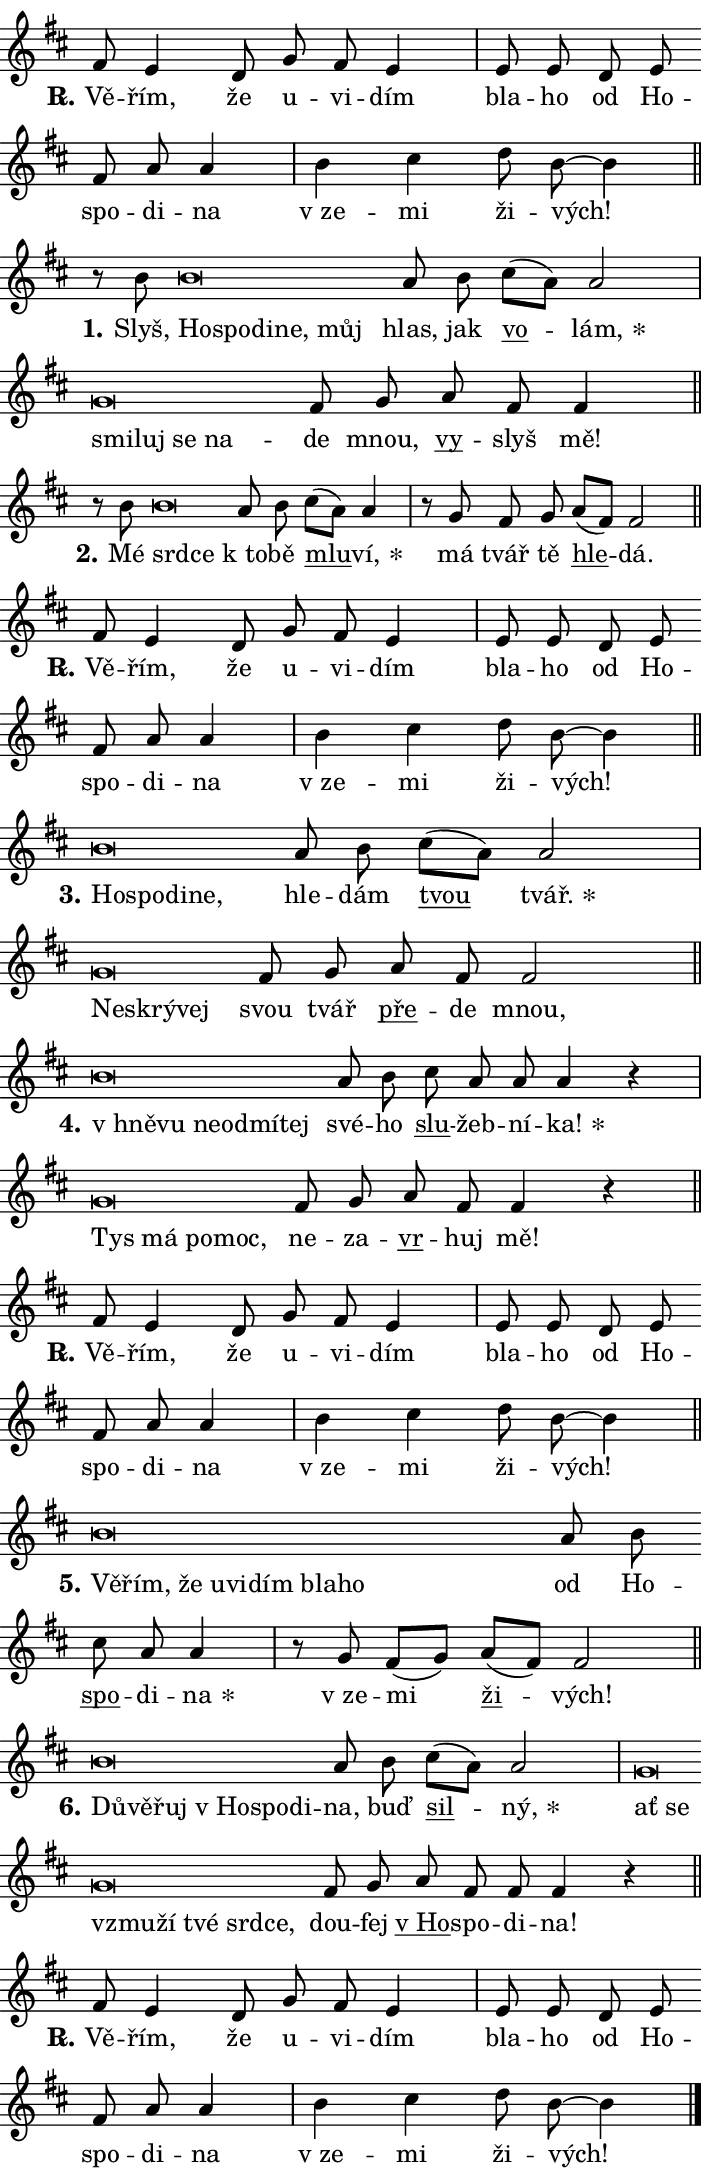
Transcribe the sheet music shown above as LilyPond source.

\version "2.24.0"
\header { tagline = "" }
\paper {
  indent = 0\cm
  top-margin = 0\cm
  right-margin = 0.13\cm % to fit lyric hyphens
  bottom-margin = 0\cm
  left-margin = 0\cm
  paper-width = 12\cm
  page-breaking = #ly:one-page-breaking
  system-system-spacing.basic-distance = #11
  score-system-spacing.basic-distance = #11
  ragged-last = ##f
}


%% Author: Thomas Morley
%% https://lists.gnu.org/archive/html/lilypond-user/2020-05/msg00002.html
#(define (line-position grob)
"Returns position of @var[grob} in current system:
   @code{'start}, if at first time-step
   @code{'end}, if at last time-step
   @code{'middle} otherwise
"
  (let* ((col (ly:item-get-column grob))
         (ln (ly:grob-object col 'left-neighbor))
         (rn (ly:grob-object col 'right-neighbor))
         (col-to-check-left (if (ly:grob? ln) ln col))
         (col-to-check-right (if (ly:grob? rn) rn col))
         (break-dir-left
           (and
             (ly:grob-property col-to-check-left 'non-musical #f)
             (ly:item-break-dir col-to-check-left)))
         (break-dir-right
           (and
             (ly:grob-property col-to-check-right 'non-musical #f)
             (ly:item-break-dir col-to-check-right))))
        (cond ((eqv? 1 break-dir-left) 'start)
              ((eqv? -1 break-dir-right) 'end)
              (else 'middle))))

#(define (tranparent-at-line-position vctor)
  (lambda (grob)
  "Relying on @code{line-position} select the relevant enry from @var{vctor}.
Used to determine transparency,"
    (case (line-position grob)
      ((end) (not (vector-ref vctor 0)))
      ((middle) (not (vector-ref vctor 1)))
      ((start) (not (vector-ref vctor 2))))))

noteHeadBreakVisibility =
#(define-music-function (break-visibility)(vector?)
"Makes @code{NoteHead}s transparent relying on @var{break-visibility}"
#{
  \override NoteHead.transparent =
    #(tranparent-at-line-position break-visibility)
#})

#(define delete-ledgers-for-transparent-note-heads
  (lambda (grob)
    "Reads whether a @code{NoteHead} is transparent.
If so this @code{NoteHead} is removed from @code{'note-heads} from
@var{grob}, which is supposed to be @code{LedgerLineSpanner}.
As a result ledgers are not printed for this @code{NoteHead}"
    (let* ((nhds-array (ly:grob-object grob 'note-heads))
           (nhds-list
             (if (ly:grob-array? nhds-array)
                 (ly:grob-array->list nhds-array)
                 '()))
           ;; Relies on the transparent-property being done before
           ;; Staff.LedgerLineSpanner.after-line-breaking is executed.
           ;; This is fragile ...
           (to-keep
             (remove
               (lambda (nhd)
                 (ly:grob-property nhd 'transparent #f))
               nhds-list)))
      ;; TODO find a better method to iterate over grob-arrays, similiar
      ;; to filter/remove etc for lists
      ;; For now rebuilt from scratch
      (set! (ly:grob-object grob 'note-heads)  '())
      (for-each
        (lambda (nhd)
          (ly:pointer-group-interface::add-grob grob 'note-heads nhd))
        to-keep))))

squashNotes = {
  \override NoteHead.X-extent = #'(-0.2 . 0.2)
  \override NoteHead.Y-extent = #'(-0.75 . 0)
  \override NoteHead.stencil =
    #(lambda (grob)
       (let ((pos (ly:grob-property grob 'staff-position)))
         (begin
           (if (< pos -7) (display "ERROR: Lower brevis then expected\n") (display ""))
           (if (<= pos -6) ly:text-interface::print ly:note-head::print))))
}
unSquashNotes = {
  \revert NoteHead.X-extent
  \revert NoteHead.Y-extent
  \revert NoteHead.stencil
}

hideNotes = \noteHeadBreakVisibility #begin-of-line-visible
unHideNotes = \noteHeadBreakVisibility #all-visible

% work-around for resetting accidentals
% https://lilypond.org/doc/v2.23/Documentation/notation/displaying-rhythms#unmetered-music
cadenzaMeasure = {
  \cadenzaOff
  \partial 1024 s1024
  \cadenzaOn
}

#(define-markup-command (accent layout props text) (markup?)
  "Underline accented syllable"
  (interpret-markup layout props
    #{\markup \override #'(offset . 4.3) \underline { #text }#}))

responsum = \markup \concat {
  "R" \hspace #-1.05 \path #0.1 #'((moveto 0 0.07) (lineto 0.9 0.8)) \hspace #0.05 "."
}

spaceSize = #0.6828661417322834 % exact space size for TeX Gyre Schola

\layout {
  \context {
    \Staff
    \remove "Time_signature_engraver"
    \override LedgerLineSpanner.after-line-breaking = #delete-ledgers-for-transparent-note-heads
  }
  \context {
    \Lyrics {
      \override LyricSpace.minimum-distance = \spaceSize
      \override LyricText.font-name = #"TeX Gyre Schola"
      \override LyricText.font-size = 1
      \override StanzaNumber.font-name = #"TeX Gyre Schola Bold"
      \override StanzaNumber.font-size = 1
    }
  }
  \context {
    \Score 
    \override NoteHead.text =
      #(lambda (grob) 
        (let ((pos (ly:grob-property grob 'staff-position)))
          #{\markup {
            \combine
              \halign #-0.55 \raise #(if (= pos -6) 0 0.5) \override #'(thickness . 2) \draw-line #'(3.2 . 0)
              \musicglyph "noteheads.sM1"
          }#}))
  }
}

% magnetic-lyrics.ily
%
%   written by
%     Jean Abou Samra <jean@abou-samra.fr>
%     Werner Lemberg <wl@gnu.org>
%
%   adapted by
%     Jiri Hon <jiri.hon@gmail.com>
%
% Version 2022-Apr-15

% https://www.mail-archive.com/lilypond-user@gnu.org/msg149350.html

#(define (Left_hyphen_pointer_engraver context)
   "Collect syllable-hyphen-syllable occurrences in lyrics and store
them in properties.  This engraver only looks to the left.  For
example, if the lyrics input is @code{foo -- bar}, it does the
following.

@itemize @bullet
@item
Set the @code{text} property of the @code{LyricHyphen} grob between
@q{foo} and @q{bar} to @code{foo}.

@item
Set the @code{left-hyphen} property of the @code{LyricText} grob with
text @q{foo} to the @code{LyricHyphen} grob between @q{foo} and
@q{bar}.
@end itemize

Use this auxiliary engraver in combination with the
@code{lyric-@/text::@/apply-@/magnetic-@/offset!} hook."
   (let ((hyphen #f)
         (text #f))
     (make-engraver
      (acknowledgers
       ((lyric-syllable-interface engraver grob source-engraver)
        (set! text grob)))
      (end-acknowledgers
       ((lyric-hyphen-interface engraver grob source-engraver)
        ;(when (not (grob::has-interface grob 'lyric-space-interface))
          (set! hyphen grob)));)
      ((stop-translation-timestep engraver)
       (when (and text hyphen)
         (ly:grob-set-object! text 'left-hyphen hyphen))
       (set! text #f)
       (set! hyphen #f)))))

#(define (lyric-text::apply-magnetic-offset! grob)
   "If the space between two syllables is less than the value in
property @code{LyricText@/.details@/.squash-threshold}, move the right
syllable to the left so that it gets concatenated with the left
syllable.

Use this function as a hook for
@code{LyricText@/.after-@/line-@/breaking} if the
@code{Left_@/hyphen_@/pointer_@/engraver} is active."
   (let ((hyphen (ly:grob-object grob 'left-hyphen #f)))
     (when hyphen
       (let ((left-text (ly:spanner-bound hyphen LEFT)))
         (when (grob::has-interface left-text 'lyric-syllable-interface)
           (let* ((common (ly:grob-common-refpoint grob left-text X))
                  (this-x-ext (ly:grob-extent grob common X))
                  (left-x-ext
                   (begin
                     ;; Trigger magnetism for left-text.
                     (ly:grob-property left-text 'after-line-breaking)
                     (ly:grob-extent left-text common X)))
                  ;; `delta` is the gap width between two syllables.
                  (delta (- (interval-start this-x-ext)
                            (interval-end left-x-ext)))
                  (details (ly:grob-property grob 'details))
                  (threshold (assoc-get 'squash-threshold details 0.2)))
             (when (< delta threshold)
               (let* (;; We have to manipulate the input text so that
                      ;; ligatures crossing syllable boundaries are not
                      ;; disabled.  For languages based on the Latin
                      ;; script this is essentially a beautification.
                      ;; However, for non-Western scripts it can be a
                      ;; necessity.
                      (lt (ly:grob-property left-text 'text))
                      (rt (ly:grob-property grob 'text))
                      (is-space (grob::has-interface hyphen 'lyric-space-interface))
                      (space (if is-space " " ""))
                      (extra-delta (if is-space spaceSize 0))
                      ;; Append new syllable.
                      (ltrt-space (if (and (string? lt) (string? rt))
                                (string-append lt space rt)
                                (make-concat-markup (list lt space rt))))
                      ;; Right-align `ltrt` to the right side.
                      (ltrt-space-markup (grob-interpret-markup
                               grob
                               (make-translate-markup
                                (cons (interval-length this-x-ext) 0)
                                (make-right-align-markup ltrt-space)))))
                 (begin
                   ;; Don't print `left-text`.
                   (ly:grob-set-property! left-text 'stencil #f)
                   ;; Set text and stencil (which holds all collected
                   ;; syllables so far) and shift it to the left.
                   (ly:grob-set-property! grob 'text ltrt-space)
                   (ly:grob-set-property! grob 'stencil ltrt-space-markup)
                   (ly:grob-translate-axis! grob (- (- delta extra-delta)) X))))))))))


#(define (lyric-hyphen::displace-bounds-first grob)
   ;; Make very sure this callback isn't triggered too early.
   (let ((left (ly:spanner-bound grob LEFT))
         (right (ly:spanner-bound grob RIGHT)))
     (ly:grob-property left 'after-line-breaking)
     (ly:grob-property right 'after-line-breaking)
     (ly:lyric-hyphen::print grob)))

squashThreshold = #0.4

\layout {
  \context {
    \Lyrics
    \consists #Left_hyphen_pointer_engraver
    \override LyricText.after-line-breaking =
      #lyric-text::apply-magnetic-offset!
    \override LyricHyphen.stencil = #lyric-hyphen::displace-bounds-first
    \override LyricText.details.squash-threshold = \squashThreshold
    \override LyricHyphen.minimum-distance = 0
    \override LyricHyphen.minimum-length = \squashThreshold
  }
}

squashText = \override LyricText.details.squash-threshold = 9999
unSquashText = \override LyricText.details.squash-threshold = \squashThreshold

leftText = \override LyricText.self-alignment-X = #LEFT
unLeftText = \revert LyricText.self-alignment-X

starOffset = #(lambda (grob) 
                (let ((x_offset (ly:self-alignment-interface::aligned-on-x-parent grob)))
                  (if (= x_offset 0) 0 (+ x_offset 1.2))))

star = #(define-music-function (syllable)(string?)
"Append star separator at the end of a syllable"
#{
  \once \override LyricText.X-offset = #starOffset
  \lyricmode { \markup {
    #syllable
    \override #'((font-name . "TeX Gyre Schola Bold")) \hspace #0.2 \lower #0.65 \larger "*"
  } }
#})

starAccent = #(define-music-function (syllable)(string?)
"Append star separator at the end of a syllable and make accent"
#{
  \once \override LyricText.X-offset = #starOffset
  \lyricmode { \markup {
    \accent #syllable
    \override #'((font-name . "TeX Gyre Schola Bold")) \hspace #0.2 \lower #0.65 \larger "*"
  } }
#})

breath = #(define-music-function (syllable)(string?)
"Append breathing indicator at the end of a syllable"
#{
  \lyricmode { \markup { #syllable "+" } }
#})

optionalBreath = #(define-music-function (syllable)(string?)
"Append optional breathing indicator at the end of a syllable"
#{
  \lyricmode { \markup { #syllable "(+)" } }
#})


\score {
    <<
        \new Voice = "melody" { \cadenzaOn \key d \major \relative { fis'8 e4 d8 g fis e4 \cadenzaMeasure \bar "|" e8 e d e \bar "" fis a a4 \cadenzaMeasure \bar "|" b cis d8 b~ b4 \cadenzaMeasure \bar "||" \break } }
        \new Lyrics \lyricsto "melody" { \lyricmode { \set stanza = \responsum
Vě -- řím, že u -- vi -- dím bla -- ho od Ho -- spo -- di -- na "v ze" -- mi ži -- vých! } }
    >>
    \layout {}
}

\score {
    <<
        \new Voice = "melody" { \cadenzaOn \key d \major \relative { r8 b'8 \squashNotes b\breve*1/16 \hideNotes \breve*1/16 \bar "" \breve*1/16 \bar "" \breve*1/16 \breve*1/16 \bar "" \unHideNotes \unSquashNotes a8 b \bar "" cis[( a)] a2 \cadenzaMeasure \bar "|" \squashNotes g\breve*1/16 \hideNotes \breve*1/16 \bar "" \breve*1/16 \breve*1/16 \bar "" \unHideNotes \unSquashNotes fis8 g \bar "" a fis fis4 \cadenzaMeasure \bar "||" \break } }
        \new Lyrics \lyricsto "melody" { \lyricmode { \set stanza = "1."
Slyš, \leftText Ho -- \squashText spo -- di -- ne, můj \unLeftText \unSquashText hlas, jak \markup \accent vo -- \star lám, \leftText smi -- \squashText luj se na -- \unLeftText \unSquashText de mnou, \markup \accent vy -- slyš mě! } }
    >>
    \layout {}
}

\score {
    <<
        \new Voice = "melody" { \cadenzaOn \key d \major \relative { r8 b'8 \squashNotes b\breve*1/16 \hideNotes \breve*1/16 \bar "" \unHideNotes \unSquashNotes a8 b \bar "" cis[( a)] a4 \cadenzaMeasure \bar "|" r8 g8 fis8 g \bar "" a[( fis)] fis2 \cadenzaMeasure \bar "||" \break } }
        \new Lyrics \lyricsto "melody" { \lyricmode { \set stanza = "2."
Mé \leftText srd -- \squashText ce \unLeftText \unSquashText "k to" -- bě \markup \accent mlu -- \star ví, má tvář tě \markup \accent hle -- dá. } }
    >>
    \layout {}
}

\score {
    <<
        \new Voice = "melody" { \cadenzaOn \key d \major \relative { fis'8 e4 d8 g fis e4 \cadenzaMeasure \bar "|" e8 e d e \bar "" fis a a4 \cadenzaMeasure \bar "|" b cis d8 b~ b4 \cadenzaMeasure \bar "||" \break } }
        \new Lyrics \lyricsto "melody" { \lyricmode { \set stanza = \responsum
Vě -- řím, že u -- vi -- dím bla -- ho od Ho -- spo -- di -- na "v ze" -- mi ži -- vých! } }
    >>
    \layout {}
}

\score {
    <<
        \new Voice = "melody" { \cadenzaOn \key d \major \relative { \squashNotes b'\breve*1/16 \hideNotes \breve*1/16 \bar "" \breve*1/16 \breve*1/16 \bar "" \unHideNotes \unSquashNotes a8 b \bar "" cis[( a)] a2 \cadenzaMeasure \bar "|" \squashNotes g\breve*1/16 \hideNotes \breve*1/16 \breve*1/16 \bar "" \unHideNotes \unSquashNotes fis8 g \bar "" a fis fis2 \cadenzaMeasure \bar "||" \break } }
        \new Lyrics \lyricsto "melody" { \lyricmode { \set stanza = "3."
\leftText Ho -- \squashText spo -- di -- ne, \unLeftText \unSquashText hle -- dám \markup \accent tvou \star tvář. \leftText Ne -- \squashText skrý -- vej \unLeftText \unSquashText svou tvář \markup \accent pře -- de mnou, } }
    >>
    \layout {}
}

\score {
    <<
        \new Voice = "melody" { \cadenzaOn \key d \major \relative { \squashNotes b'\breve*1/16 \hideNotes \breve*1/16 \bar "" \breve*1/16 \bar "" \breve*1/16 \bar "" \breve*1/16 \breve*1/16 \bar "" \unHideNotes \unSquashNotes a8 b \bar "" cis a a a4 r \cadenzaMeasure \bar "|" \squashNotes g\breve*1/16 \hideNotes \breve*1/16 \bar "" \breve*1/16 \breve*1/16 \bar "" \unHideNotes \unSquashNotes fis8 g \bar "" a fis fis4 r \cadenzaMeasure \bar "||" \break } }
        \new Lyrics \lyricsto "melody" { \lyricmode { \set stanza = "4."
\leftText "v hně" -- \squashText vu ne -- od -- mí -- tej \unLeftText \unSquashText své -- ho \markup \accent slu -- žeb -- ní -- \star ka! \leftText Tys \squashText má po -- moc, \unLeftText \unSquashText ne -- za -- \markup \accent vr -- huj mě! } }
    >>
    \layout {}
}

\score {
    <<
        \new Voice = "melody" { \cadenzaOn \key d \major \relative { fis'8 e4 d8 g fis e4 \cadenzaMeasure \bar "|" e8 e d e \bar "" fis a a4 \cadenzaMeasure \bar "|" b cis d8 b~ b4 \cadenzaMeasure \bar "||" \break } }
        \new Lyrics \lyricsto "melody" { \lyricmode { \set stanza = \responsum
Vě -- řím, že u -- vi -- dím bla -- ho od Ho -- spo -- di -- na "v ze" -- mi ži -- vých! } }
    >>
    \layout {}
}

\score {
    <<
        \new Voice = "melody" { \cadenzaOn \key d \major \relative { \squashNotes b'\breve*1/16 \hideNotes \breve*1/16 \bar "" \breve*1/16 \bar "" \breve*1/16 \bar "" \breve*1/16 \bar "" \breve*1/16 \bar "" \breve*1/16 \breve*1/16 \bar "" \unHideNotes \unSquashNotes a8 b \bar "" cis a a4 \cadenzaMeasure \bar "|" r8 g8 fis8[( g)] \bar "" a[( fis)] fis2 \cadenzaMeasure \bar "||" \break } }
        \new Lyrics \lyricsto "melody" { \lyricmode { \set stanza = "5."
\leftText Vě -- \squashText řím, že u -- vi -- dím bla -- ho \unLeftText \unSquashText od Ho -- \markup \accent spo -- di -- \star na "v ze" -- mi \markup \accent ži -- vých! } }
    >>
    \layout {}
}

\score {
    <<
        \new Voice = "melody" { \cadenzaOn \key d \major \relative { \squashNotes b'\breve*1/16 \hideNotes \breve*1/16 \bar "" \breve*1/16 \bar "" \breve*1/16 \bar "" \breve*1/16 \breve*1/16 \bar "" \unHideNotes \unSquashNotes a8 b \bar "" cis[( a)] a2 \cadenzaMeasure \bar "|" \squashNotes g\breve*1/16 \hideNotes \breve*1/16 \bar "" \breve*1/16 \bar "" \breve*1/16 \bar "" \breve*1/16 \bar "" \breve*1/16 \breve*1/16 \bar "" \unHideNotes \unSquashNotes fis8 g \bar "" a fis fis fis4 r \cadenzaMeasure \bar "||" \break } }
        \new Lyrics \lyricsto "melody" { \lyricmode { \set stanza = "6."
\leftText Dů -- \squashText vě -- řuj "v Ho" -- spo -- di -- \unLeftText \unSquashText na, buď \markup \accent sil -- \star ný, \leftText ať \squashText se vzmu -- ží tvé srd -- ce, \unLeftText \unSquashText dou -- fej \markup \accent "v Ho" -- spo -- di -- na! } }
    >>
    \layout {}
}

\score {
    <<
        \new Voice = "melody" { \cadenzaOn \key d \major \relative { fis'8 e4 d8 g fis e4 \cadenzaMeasure \bar "|" e8 e d e \bar "" fis a a4 \cadenzaMeasure \bar "|" b cis d8 b~ b4 \cadenzaMeasure \bar "||" \break } \bar "|." }
        \new Lyrics \lyricsto "melody" { \lyricmode { \set stanza = \responsum
Vě -- řím, že u -- vi -- dím bla -- ho od Ho -- spo -- di -- na "v ze" -- mi ži -- vých! } }
    >>
    \layout {}
}
